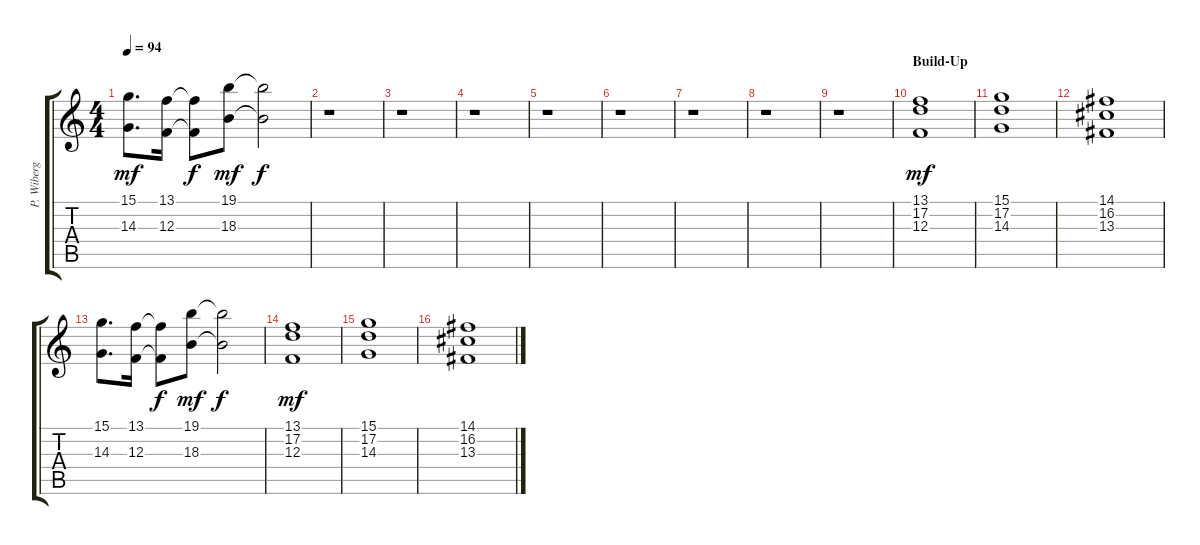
\track ("P. Wiberg (Keyboards II)" "P. Wiberg ") {instrument rockorgan}
\staff {score tabs}
\tuning (E4 A3 F3 D3 A2 D2) {hide}
\ts (4 4)
\tempo 94
\clef g2
\ks c
(15.1 14.3).8{d dy mf} (13.1 12.3).16 (13.1{t} 12.3{t}).8{dy f} (19.1 18.3).8{dy mf} (19.1{t} 18.3{t}).2{dy f} |
r.1 |
r.1 |
r.1 |
r.1 |
r.1 |
r.1 |
r.1 |
r.1 |
\section ("" "Build-Up")
(13.1 17.2 12.3).1{dy mf} |
(15.1 17.2 14.3).1 |
(14.1 16.2 13.3).1 |
(15.1 14.3).8{d} (13.1 12.3).16 (13.1{t} 12.3{t}).8{dy f} (19.1 18.3).8{dy mf} (19.1{t} 18.3{t}).2{dy f} |
(13.1 17.2 12.3).1{dy mf} |
(15.1 17.2 14.3).1 |
(14.1 16.2 13.3).1
